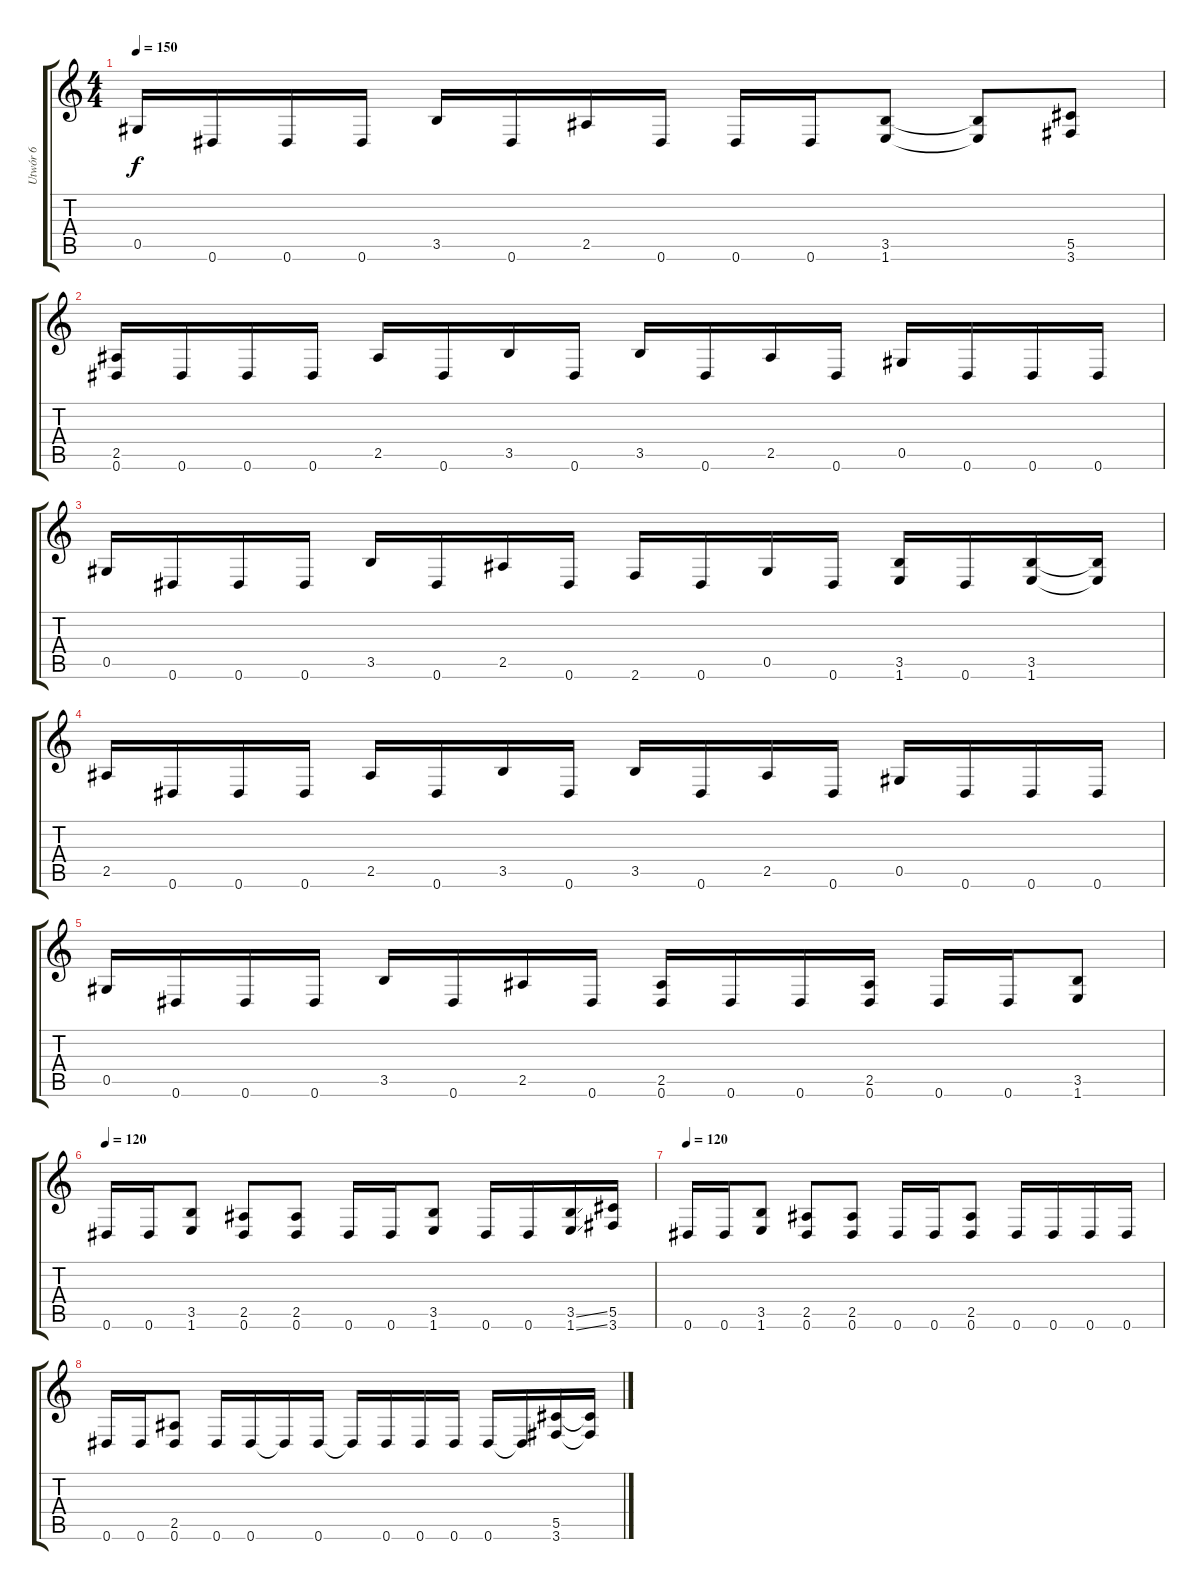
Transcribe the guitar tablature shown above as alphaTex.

\track ("Utwór 6" "Utwór 6") {instrument distortionguitar}
\staff {score tabs}
\tuning (Eb4 Bb3 Gb3 Db3 Ab2 Eb2) {hide}
\ts (4 4)
\tempo 150
\clef g2
\ks c
0.5.16{dy f} 0.6.16 0.6.16 0.6.16 3.5.16 0.6.16 2.5.16 0.6.16 0.6.16 0.6.16 (3.5 1.6).8 (3.5{t} 1.6{t}).8 (5.5 3.6).8 |
(2.5 0.6).16 0.6.16 0.6.16 0.6.16 2.5.16 0.6.16 3.5.16 0.6.16 3.5.16 0.6.16 2.5.16 0.6.16 0.5.16 0.6.16 0.6.16 0.6.16 |
0.5.16 0.6.16 0.6.16 0.6.16 3.5.16 0.6.16 2.5.16 0.6.16 2.6.16 0.6.16 0.5.16 0.6.16 (3.5 1.6).16 0.6.16 (3.5 1.6).16 (3.5{t} 1.6{t}).16 |
2.5.16 0.6.16 0.6.16 0.6.16 2.5.16 0.6.16 3.5.16 0.6.16 3.5.16 0.6.16 2.5.16 0.6.16 0.5.16 0.6.16 0.6.16 0.6.16 |
0.5.16 0.6.16 0.6.16 0.6.16 3.5.16 0.6.16 2.5.16 0.6.16 (2.5 0.6).16 0.6.16 0.6.16 (2.5 0.6).16 0.6.16 0.6.16 (3.5 1.6).8 |
\tempo 120
0.6.16 0.6.16 (3.5 1.6).8 (2.5 0.6).8 (2.5 0.6).8 0.6.16 0.6.16 (3.5 1.6).8 0.6.16 0.6.16 (3.5{ss} 1.6{ss}).16 (5.5 3.6).16 |
\tempo 120
0.6.16 0.6.16 (3.5 1.6).8 (2.5 0.6).8 (2.5 0.6).8 0.6.16 0.6.16 (2.5 0.6).8 0.6.16 0.6.16 0.6.16 0.6.16 |
0.6.16 0.6.16 (2.5 0.6).8 0.6.16 0.6.16 0.6{t}.16 0.6.16 0.6{t}.16 0.6.16 0.6.16 0.6.16 0.6.16 0.6{t}.16 (5.5 3.6).16 (5.5{t} 3.6{t}).16
